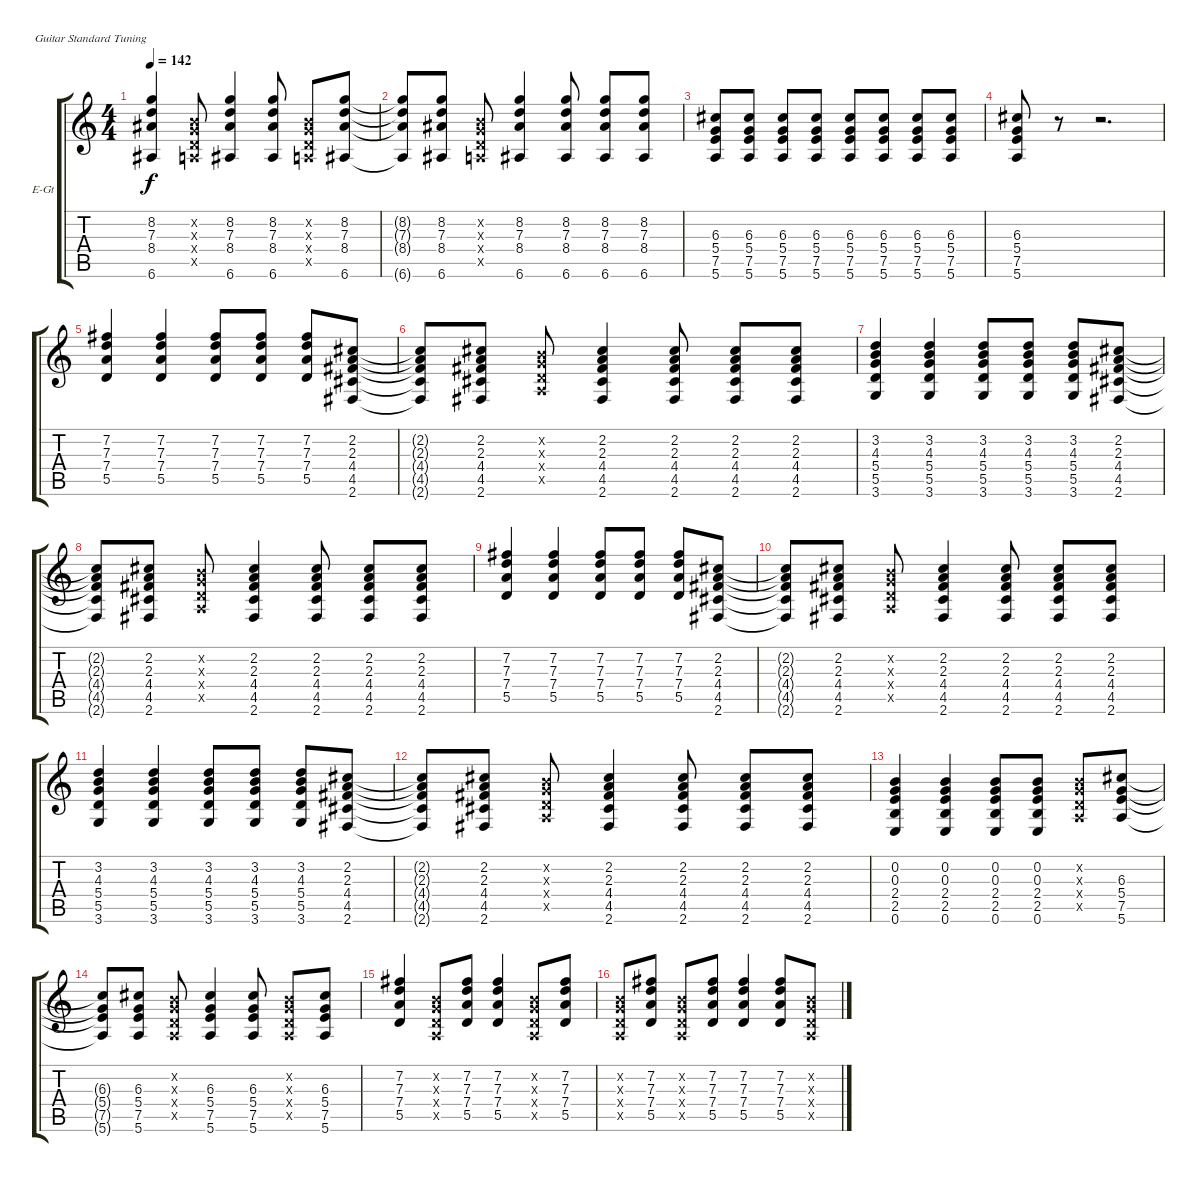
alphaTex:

\bracketExtendMode groupsimilarinstruments
\firstSystemTrackNameOrientation horizontal
\otherSystemsTrackNameOrientation horizontal
\track ("Gitar J" "E-Gt") {instrument electricguitarclean}
\staff {score tabs}
\tuning (E4 B3 G3 D3 A2 E2)
\ts (4 4)
\tempo 142
\clef g2
\ks c
(8.2 7.3 8.4 6.6).4{dy f} (0.2{x} 0.3{x} 0.4{x} 0.5{x}).8 (8.2 7.3 8.4 6.6).4 (8.2 7.3 8.4 6.6).8 (0.2{x} 0.3{x} 0.4{x} 0.5{x}).8 (8.2 7.3 8.4 6.6).8 |
(8.2{t} 7.3{t} 8.4{t} 6.6{t}).8 (8.2 7.3 8.4 6.6).8 (0.2{x} 0.3{x} 0.4{x} 0.5{x}).8 (8.2 7.3 8.4 6.6).4 (8.2 7.3 8.4 6.6).8 (8.2 7.3 8.4 6.6).8 (8.2 7.3 8.4 6.6).8 |
(6.3 5.4 7.5 5.6).8 (6.3 5.4 7.5 5.6).8 (6.3 5.4 7.5 5.6).8 (6.3 5.4 7.5 5.6).8 (6.3 5.4 7.5 5.6).8 (6.3 5.4 7.5 5.6).8 (6.3 5.4 7.5 5.6).8 (6.3 5.4 7.5 5.6).8 |
(6.3 5.4 7.5 5.6).8 r.8 r.2{d} |
(7.2 7.3 7.4 5.5).4 (7.2 7.3 7.4 5.5).4 (7.2 7.3 7.4 5.5).8 (7.2 7.3 7.4 5.5).8 (7.2 7.3 7.4 5.5).8 (2.2 2.3 4.4 4.5 2.6).8 |
(2.2{t} 2.3{t} 4.4{t} 4.5{t} 2.6{t}).8 (2.2 2.3 4.4 4.5 2.6).8 (0.2{x} 0.3{x} 0.4{x} 0.5{x}).8 (2.2 2.3 4.4 4.5 2.6).4 (2.2 2.3 4.4 4.5 2.6).8 (2.2 2.3 4.4 4.5 2.6).8 (2.2 2.3 4.4 4.5 2.6).8 |
(3.2 4.3 5.4 5.5 3.6).4 (3.2 4.3 5.4 5.5 3.6).4 (3.2 4.3 5.4 5.5 3.6).8 (3.2 4.3 5.4 5.5 3.6).8 (3.2 4.3 5.4 5.5 3.6).8 (2.2 2.3 4.4 4.5 2.6).8 |
(2.2{t} 2.3{t} 4.4{t} 4.5{t} 2.6{t}).8 (2.2 2.3 4.4 4.5 2.6).8 (0.2{x} 0.3{x} 0.4{x} 0.5{x}).8 (2.2 2.3 4.4 4.5 2.6).4 (2.2 2.3 4.4 4.5 2.6).8 (2.2 2.3 4.4 4.5 2.6).8 (2.2 2.3 4.4 4.5 2.6).8 |
(7.2 7.3 7.4 5.5).4 (7.2 7.3 7.4 5.5).4 (7.2 7.3 7.4 5.5).8 (7.2 7.3 7.4 5.5).8 (7.2 7.3 7.4 5.5).8 (2.2 2.3 4.4 4.5 2.6).8 |
(2.2{t} 2.3{t} 4.4{t} 4.5{t} 2.6{t}).8 (2.2 2.3 4.4 4.5 2.6).8 (0.2{x} 0.3{x} 0.4{x} 0.5{x}).8 (2.2 2.3 4.4 4.5 2.6).4 (2.2 2.3 4.4 4.5 2.6).8 (2.2 2.3 4.4 4.5 2.6).8 (2.2 2.3 4.4 4.5 2.6).8 |
(3.2 4.3 5.4 5.5 3.6).4 (3.2 4.3 5.4 5.5 3.6).4 (3.2 4.3 5.4 5.5 3.6).8 (3.2 4.3 5.4 5.5 3.6).8 (3.2 4.3 5.4 5.5 3.6).8 (2.2 2.3 4.4 4.5 2.6).8 |
(2.2{t} 2.3{t} 4.4{t} 4.5{t} 2.6{t}).8 (2.2 2.3 4.4 4.5 2.6).8 (0.2{x} 0.3{x} 0.4{x} 0.5{x}).8 (2.2 2.3 4.4 4.5 2.6).4 (2.2 2.3 4.4 4.5 2.6).8 (2.2 2.3 4.4 4.5 2.6).8 (2.2 2.3 4.4 4.5 2.6).8 |
(0.2 0.3 2.4 2.5 0.6).4 (0.2 0.3 2.4 2.5 0.6).4 (0.2 0.3 2.4 2.5 0.6).8 (0.2 0.3 2.4 2.5 0.6).8 (0.2{x} 0.3{x} 0.4{x} 0.5{x}).8 (6.3 5.4 7.5 5.6).8 |
(6.3{t} 5.4{t} 7.5{t} 5.6{t}).8 (6.3 5.4 7.5 5.6).8 (0.2{x} 0.3{x} 0.4{x} 0.5{x}).8 (6.3 5.4 7.5 5.6).4 (6.3 5.4 7.5 5.6).8 (0.2{x} 0.3{x} 0.4{x} 0.5{x}).8 (6.3 5.4 7.5 5.6).8 |
(7.2 7.3 7.4 5.5).4 (0.2{x} 0.3{x} 0.4{x} 0.5{x}).8 (7.2 7.3 7.4 5.5).8 (7.2 7.3 7.4 5.5).4 (0.2{x} 0.3{x} 0.4{x} 0.5{x}).8 (7.2 7.3 7.4 5.5).8 |
(0.2{x} 0.3{x} 0.4{x} 0.5{x}).8 (7.2 7.3 7.4 5.5).8 (0.2{x} 0.3{x} 0.4{x} 0.5{x}).8 (7.2 7.3 7.4 5.5).8 (7.2 7.3 7.4 5.5).4 (7.2 7.3 7.4 5.5).8 (0.2{x} 0.3{x} 0.4{x} 0.5{x}).8
